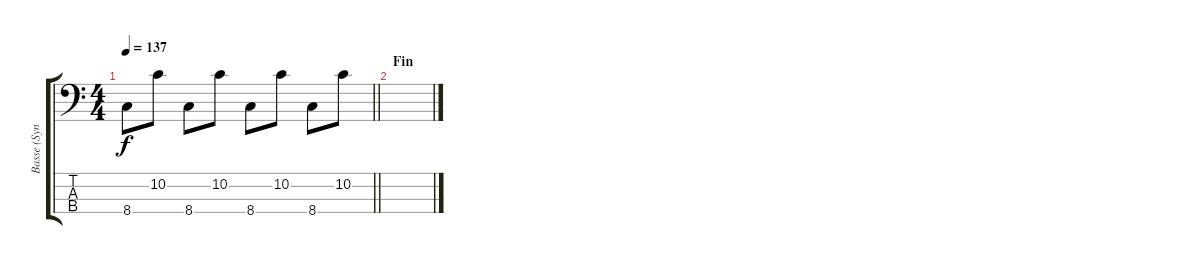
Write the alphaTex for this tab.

\track ("Basse (Synth)" "Basse (Syn") {instrument synthbass2}
\staff {score tabs}
\tuning (G2 D2 A1 E1) {hide}
\ts (4 4)
\tempo 137
\clef f4
\barLineRight lightlight
\ks c
8.4.8{dy f} 10.2.8 8.4.8 10.2.8 8.4.8 10.2.8 8.4.8 10.2.8 |
\section ("" "Fin")
